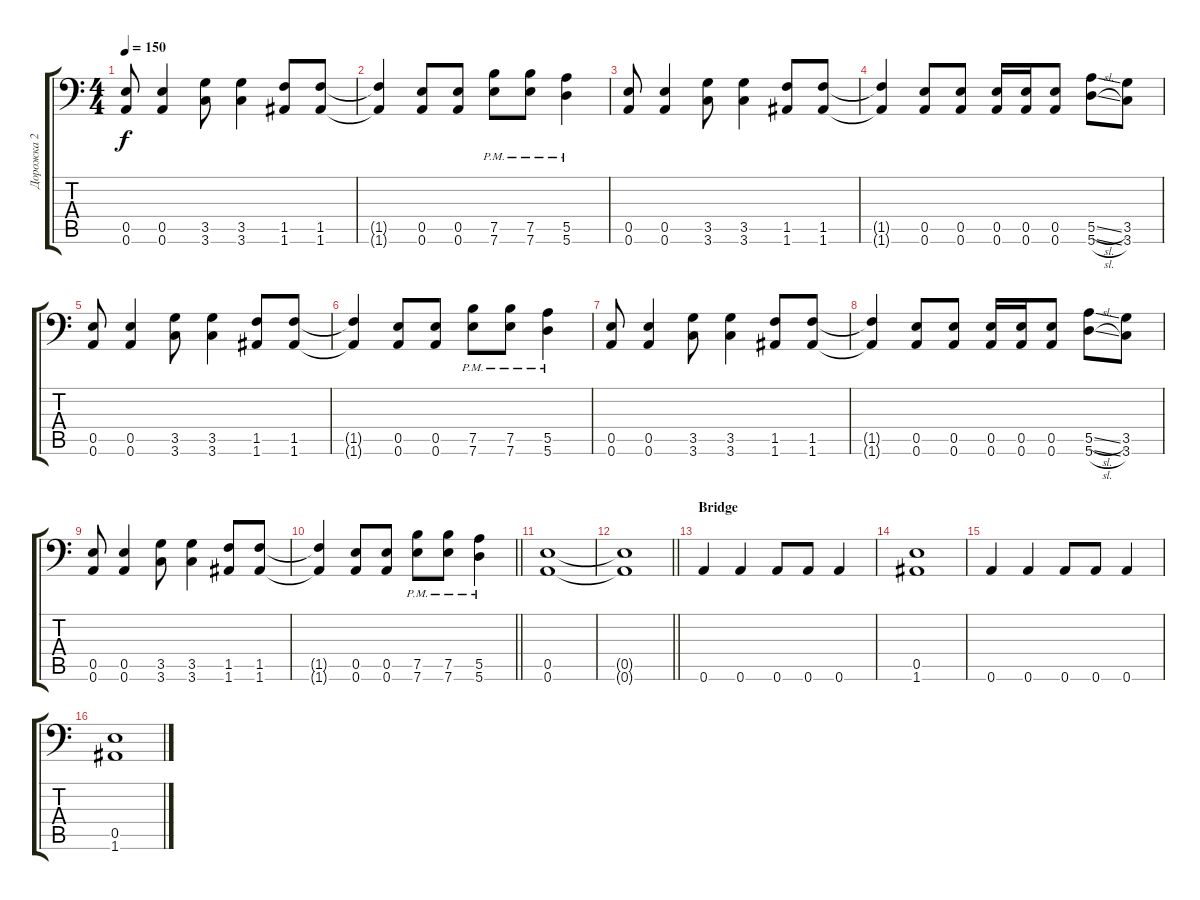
\track ("Дорожка 2" "Дорожка 2") {instrument overdrivenguitar}
\staff {score tabs}
\tuning (B3 Gb3 D3 A2 E2 A1) {hide}
\ts (4 4)
\tempo 150
\clef f4
\ks c
(0.5 0.6).8{dy f} (0.5 0.6).4 (3.5 3.6).8 (3.5 3.6).4 (1.5 1.6).8 (1.5 1.6).8 |
(1.5{t} 1.6{t}).4 (0.5 0.6).8 (0.5 0.6).8 (7.5{pm} 7.6{pm}).8 (7.5{pm} 7.6{pm}).8 (5.5{pm} 5.6{pm}).4 |
(0.5 0.6).8 (0.5 0.6).4 (3.5 3.6).8 (3.5 3.6).4 (1.5 1.6).8 (1.5 1.6).8 |
(1.5{t} 1.6{t}).4 (0.5 0.6).8 (0.5 0.6).8 (0.5 0.6).16 (0.5 0.6).16 (0.5 0.6).8 (5.5{sl} 5.6{sl}).8 (3.5 3.6).8 |
(0.5 0.6).8 (0.5 0.6).4 (3.5 3.6).8 (3.5 3.6).4 (1.5 1.6).8 (1.5 1.6).8 |
(1.5{t} 1.6{t}).4 (0.5 0.6).8 (0.5 0.6).8 (7.5{pm} 7.6{pm}).8 (7.5{pm} 7.6{pm}).8 (5.5{pm} 5.6{pm}).4 |
(0.5 0.6).8 (0.5 0.6).4 (3.5 3.6).8 (3.5 3.6).4 (1.5 1.6).8 (1.5 1.6).8 |
(1.5{t} 1.6{t}).4 (0.5 0.6).8 (0.5 0.6).8 (0.5 0.6).16 (0.5 0.6).16 (0.5 0.6).8 (5.5{sl} 5.6{sl}).8 (3.5 3.6).8 |
(0.5 0.6).8 (0.5 0.6).4 (3.5 3.6).8 (3.5 3.6).4 (1.5 1.6).8 (1.5 1.6).8 |
\barLineRight lightlight
(1.5{t} 1.6{t}).4 (0.5 0.6).8 (0.5 0.6).8 (7.5{pm} 7.6{pm}).8 (7.5{pm} 7.6{pm}).8 (5.5{pm} 5.6{pm}).4 |
(0.5 0.6).1 |
\barLineRight lightlight
(0.5{t} 0.6{t}).1 |
\section ("" "Bridge")
0.6.4 0.6.4 0.6.8 0.6.8 0.6.4 |
(0.5 1.6).1 |
0.6.4 0.6.4 0.6.8 0.6.8 0.6.4 |
(0.5 1.6).1
